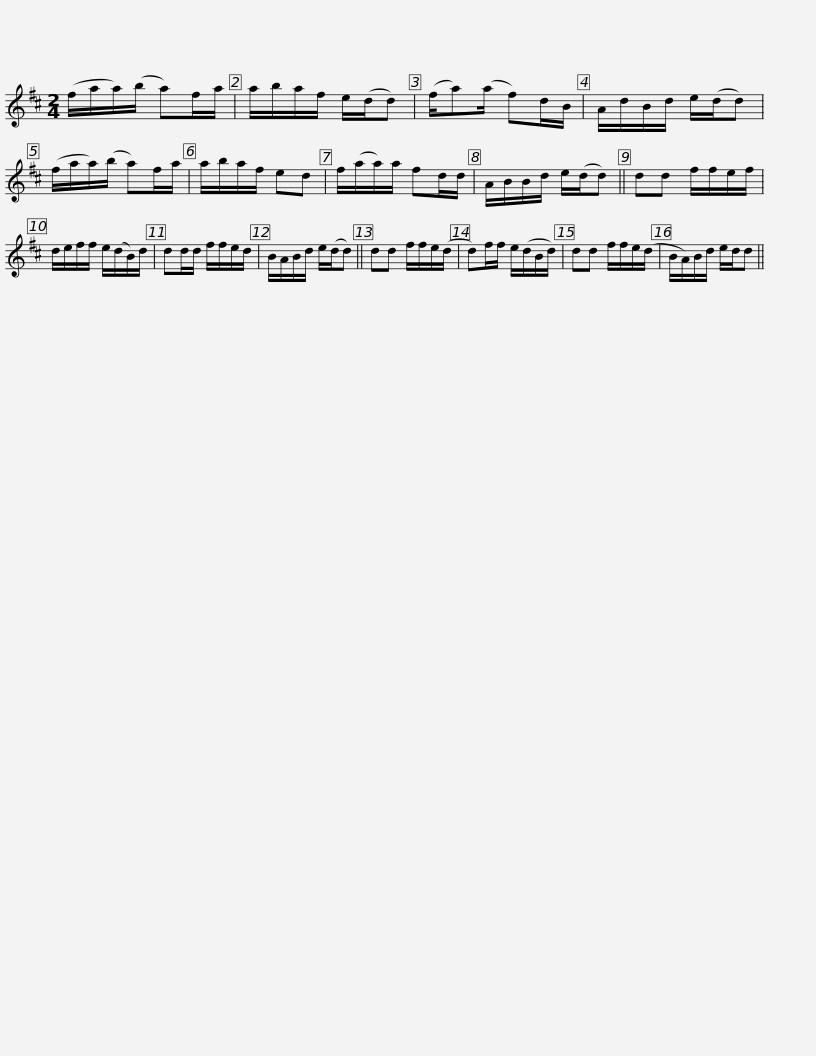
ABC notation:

X:1
L:1/8
M:2/4
I:linebreak $
K:D
V:1 treble
V:1
 (f/a/a/)(b/ a)f/a/ | a/b/a/f/ e/(d/d) | (f/a)(a/ f)d/B/ | A/d/B/d/ e/(d/d) | (f/a/a/)(b/ a)f/a/ | %5
 a/b/a/f/ ed |$ f/(a/a/)a/ fd/d/ | A/B/B/d/ e/(d/d) || dd f/f/e/f/ | d/e/f/f/ e/(d/B/)d/ | %10
 dd/d/ f/f/e/d/ | B/A/B/d/ e/(d/d) || dd f/f/e/(d/ |$ d)f/f/ e/(d/B/d/) | dd f/f/e/(d/ | %15
 B/A/)B/d/ e/d/d || %16
